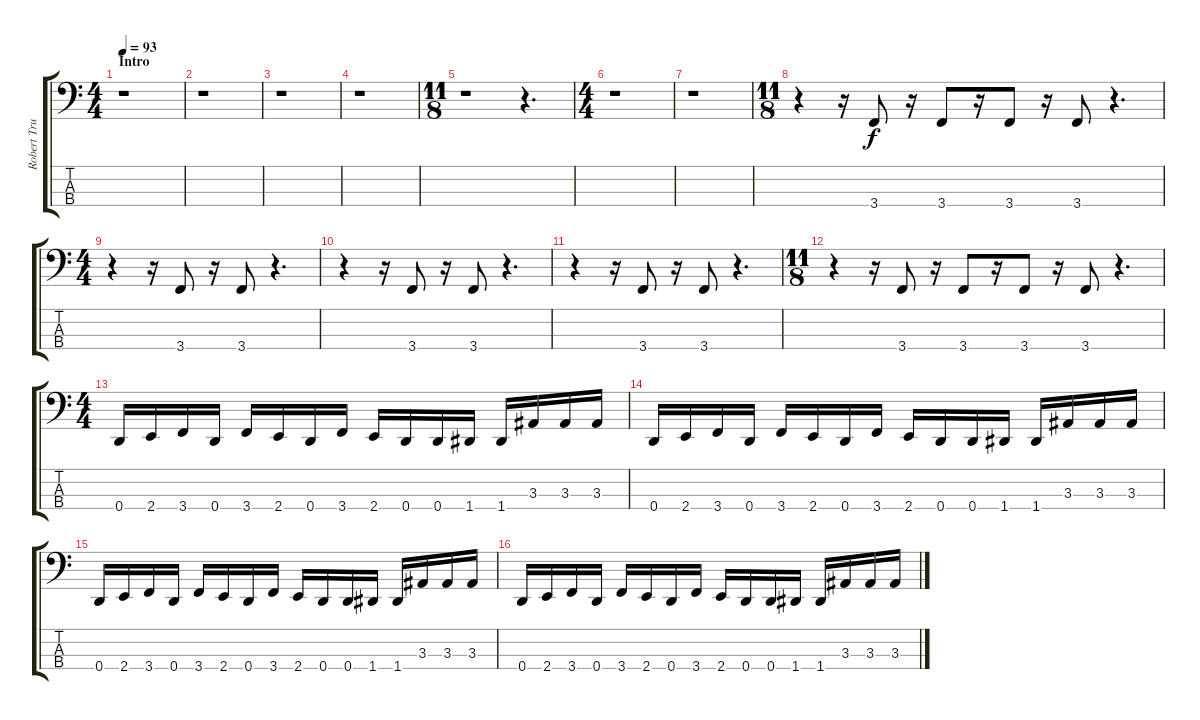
\track ("Robert Trujillo" "Robert Tru") {instrument electricbassfinger}
\staff {score tabs}
\tuning (F2 C2 G1 D1) {hide}
\ts (4 4)
\section ("" "Intro")
\tempo 93
\clef f4
\ks c
r.1{dy f instrument electricbassfinger} |
r.1 |
r.1 |
r.1 |
\ts (11 8)
r.1 r.4{d} |
\ts (4 4)
r.1 |
r.1 |
\ts (11 8)
r.4 r.16 3.4.8 r.16 3.4.8 r.16 3.4.8 r.16 3.4.8 r.4{d} |
\ts (4 4)
r.4 r.16 3.4.8 r.16 3.4.8 r.4{d} |
r.4 r.16 3.4.8 r.16 3.4.8 r.4{d} |
r.4 r.16 3.4.8 r.16 3.4.8 r.4{d} |
\ts (11 8)
r.4 r.16 3.4.8 r.16 3.4.8 r.16 3.4.8 r.16 3.4.8 r.4{d} |
\ts (4 4)
0.4.16 2.4.16 3.4.16 0.4.16 3.4.16 2.4.16 0.4.16 3.4.16 2.4.16 0.4.16 0.4.16 1.4.16 1.4.16 3.3.16 3.3.16 3.3.16 |
0.4.16 2.4.16 3.4.16 0.4.16 3.4.16 2.4.16 0.4.16 3.4.16 2.4.16 0.4.16 0.4.16 1.4.16 1.4.16 3.3.16 3.3.16 3.3.16 |
0.4.16 2.4.16 3.4.16 0.4.16 3.4.16 2.4.16 0.4.16 3.4.16 2.4.16 0.4.16 0.4.16 1.4.16 1.4.16 3.3.16 3.3.16 3.3.16 |
0.4.16 2.4.16 3.4.16 0.4.16 3.4.16 2.4.16 0.4.16 3.4.16 2.4.16 0.4.16 0.4.16 1.4.16 1.4.16 3.3.16 3.3.16 3.3.16
